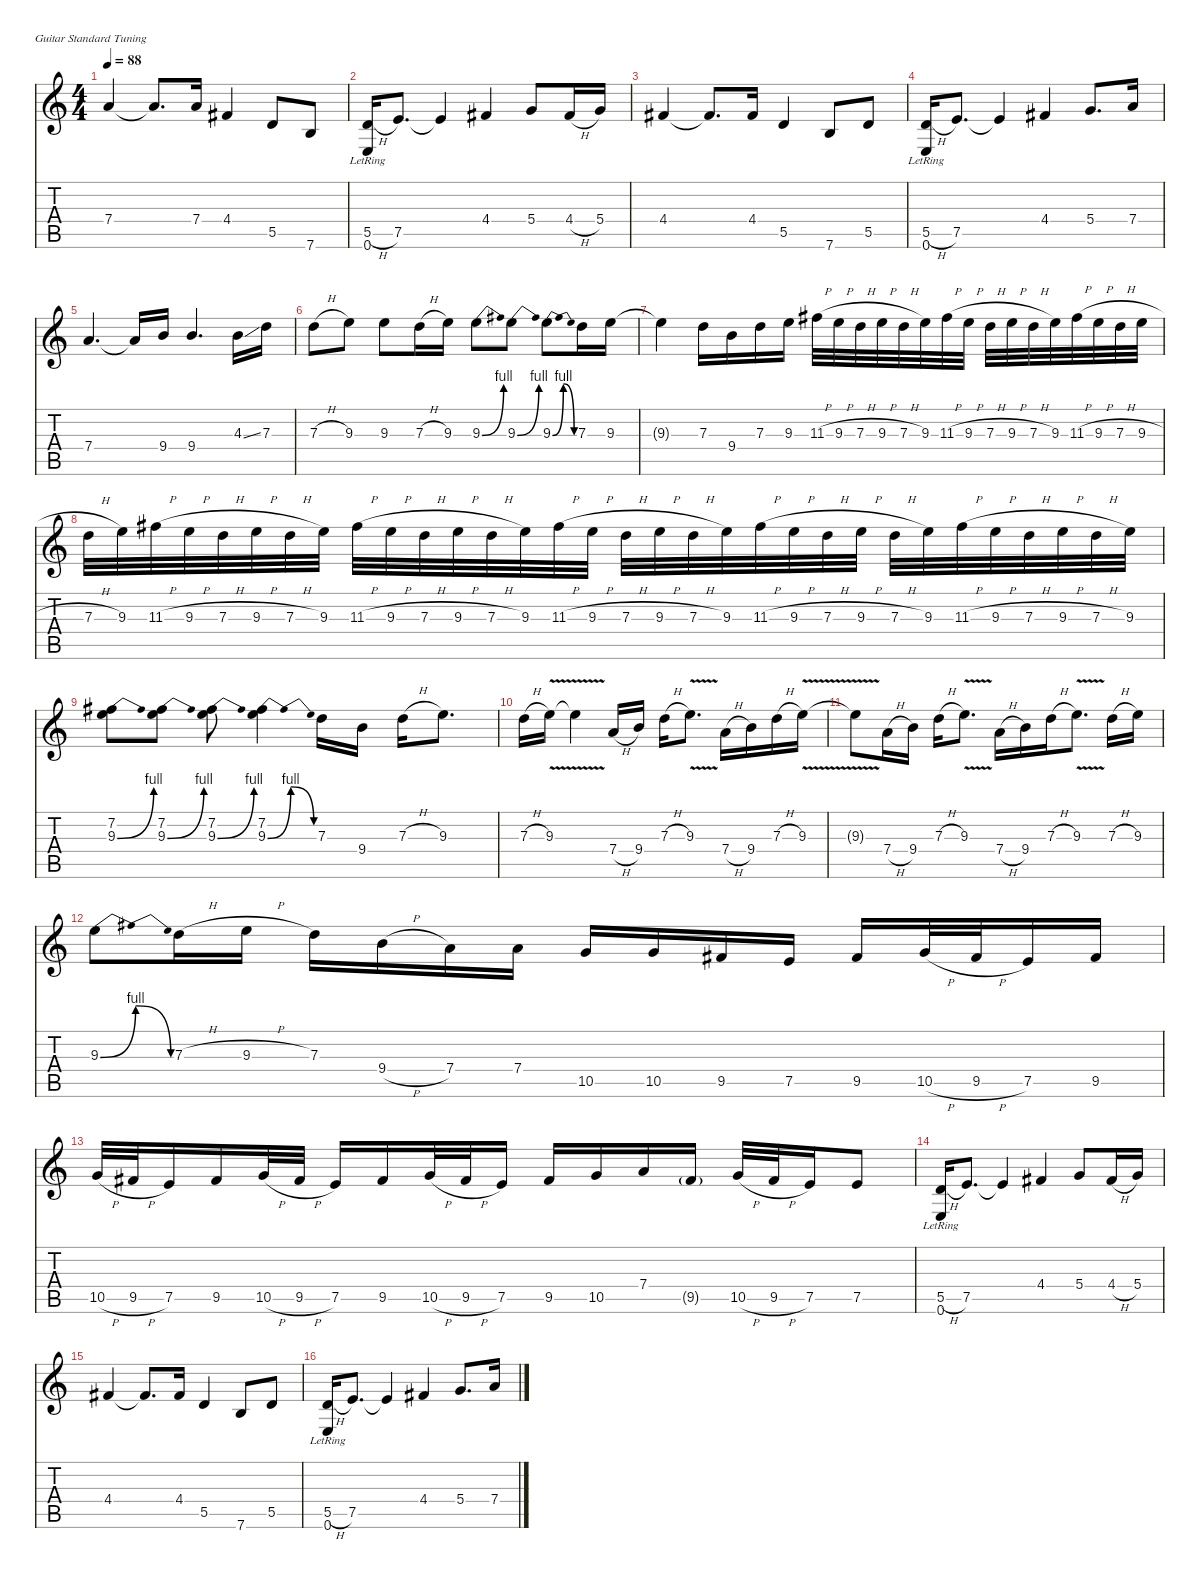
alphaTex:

\defaultSystemsLayout 4
\hideDynamics
\bracketExtendMode nobrackets
\singleTrackTrackNamePolicy hidden
\multiTrackTrackNamePolicy hidden
\firstSystemTrackNameMode fullname
\firstSystemTrackNameOrientation horizontal
\otherSystemsTrackNameOrientation horizontal
\track ("Guitar" "dist.guit.") {instrument distortionguitar}
\staff {score tabs}
\tuning (E4 B3 G3 D3 A2 E2)
\ts (4 4)
\tempo 88
\clef g2
\ks c
7.4.4{dy fff beam Up} 7.4{t}.8{d dy f beam Up} 7.4.16{dy fff beam Up} 4.4{acc #}.4{beam Up} 5.5.8{beam Up} 7.6.8{beam Up} |
(5.5{h} 0.6{lr}).16{beam Up} 7.5.8{d beam Up} 7.5{t}.4{dy f beam Up} 4.4{acc #}.4{dy fff beam Up} 5.4.8{beam Up} 4.4{h acc #}.16{beam Up} 5.4.16{beam Up} |
4.4{acc #}.4{beam Up} 4.4{t acc #}.8{d dy f beam Up} 4.4{acc #}.16{dy fff beam Up} 5.5.4{beam Up} 7.6.8{beam Up} 5.5.8{beam Up} |
(5.5{h} 0.6{lr}).16{beam Up} 7.5.8{d beam Up} 7.5{t}.4{dy f beam Up} 4.4{acc #}.4{dy fff beam Up} 5.4.8{d beam Up} 7.4.16{beam Up} |
7.4.4{d beam Up} 7.4{t}.16{dy f beam Up} 9.4.16{dy fff beam Up} 9.4.4{d beam Up} 4.3{ss}.16{beam Down} 7.3.16{beam Down} |
7.3{h}.8{beam Down} 9.3.8{beam Down} 9.3.8{beam Down} 7.3{h}.16{beam Down} 9.3.16{beam Down} 9.3{be (bend 0 0 30 4)}.8{beam Down} 9.3{be (bend 0 0 30 4)}.8{beam Down} 9.3{be (bendrelease 0 0 15 4 30 4 45 0)}.8{beam Down} 7.3.16{beam Down} 9.3.16{beam Down} |
9.3{t}.4{dy f beam Down} 7.3.16{dy fff beam Down} 9.4.16{beam Down} 7.3.16{beam Down} 9.3.16{beam Down} 11.3{h acc #}.32{beam Down} 9.3{h}.32{dy ff beam Down} 7.3{h}.32{beam Down} 9.3{h}.32{beam Down} 7.3{h}.32{beam Down} 9.3.32{beam Down} 11.3{h acc #}.32{dy fff beam Down} 9.3{h}.32{dy ff beam Down} 7.3{h}.32{beam Down} 9.3{h}.32{beam Down} 7.3{h}.32{beam Down} 9.3.32{beam Down} 11.3{h acc #}.32{dy fff beam Down} 9.3{h}.32{dy ff beam Down} 7.3{h}.32{beam Down} 9.3{h}.32{beam Down} |
7.3{h}.32{beam Down} 9.3.32{beam Down} 11.3{h acc #}.32{dy fff beam Down} 9.3{h}.32{dy ff beam Down} 7.3{h}.32{beam Down} 9.3{h}.32{beam Down} 7.3{h}.32{beam Down} 9.3.32{beam Down} 11.3{h acc #}.32{dy fff beam Down} 9.3{h}.32{dy ff beam Down} 7.3{h}.32{beam Down} 9.3{h}.32{beam Down} 7.3{h}.32{beam Down} 9.3.32{beam Down} 11.3{h acc #}.32{dy fff beam Down} 9.3{h}.32{dy ff beam Down} 7.3{h}.32{beam Down} 9.3{h}.32{beam Down} 7.3{h}.32{beam Down} 9.3.32{beam Down} 11.3{h acc #}.32{dy fff beam Down} 9.3{h}.32{dy ff beam Down} 7.3{h}.32{beam Down} 9.3{h}.32{beam Down} 7.3{h}.32{beam Down} 9.3.32{beam Down} 11.3{h acc #}.32{dy fff beam Down} 9.3{h}.32{dy ff beam Down} 7.3{h}.32{beam Down} 9.3{h}.32{beam Down} 7.3{h}.32{beam Down} 9.3.32{beam Down} |
(7.2{acc #} 9.3{be (bend 0 0 30 4)}).8{beam Down} (7.2{acc #} 9.3{be (bend 0 0 30 4)}).8{beam Down} (7.2{acc #} 9.3{be (bend 0 0 30 4)}).8{beam Down} (7.2{acc #} 9.3{be (bendrelease 0 0 15 4 30 4 45 0)}).4{beam Down} 7.3.16{dy fff beam Down} 9.4.16{beam Down} 7.3{h}.16{beam Down} 9.3.8{d beam Down} |
7.3{h}.16{beam Down} 9.3{v}.16{beam Down} 9.3{v t}.4{dy f beam Down} 7.4{h}.16{dy fff beam Up} 9.4.16{beam Up} 7.3{h}.16{beam Down} 9.3{v}.8{d beam Down} 7.4{h}.16{beam Down} 9.4.16{beam Down} 7.3{h}.16{beam Down} 9.3{v}.16{beam Down} |
9.3{v t}.8{dy f beam Down} 7.4{h}.16{dy fff beam Down} 9.4.16{beam Down} 7.3{h}.16{beam Down} 9.3{v}.8{d beam Down} 7.4{h}.16{beam Down} 9.4.16{beam Down} 7.3{h}.16{beam Down} 9.3{v}.8{d beam Down} 7.3{h}.16{beam Down} 9.3.16{beam Down} |
9.3{be (bendrelease 0 0 15 4 30 4 45 0)}.8{beam Down} 7.3{h}.16{beam Down} 9.3{h}.16{beam Down} 7.3.16{beam Down} 9.4{h}.16{beam Down} 7.4.16{beam Down} 7.4.16{beam Down} 10.5.16{beam Up} 10.5.16{beam Up} 9.5{acc #}.16{beam Up} 7.5.16{beam Up} 9.5{acc #}.16{beam Up} 10.5{h}.32{beam Up} 9.5{h acc #}.32{beam Up} 7.5.16{beam Up} 9.5{acc #}.16{beam Up} |
10.5{h}.32{beam Up} 9.5{h acc #}.32{beam Up} 7.5.16{beam Up} 9.5{acc #}.16{beam Up} 10.5{h}.32{beam Up} 9.5{h acc #}.32{beam Up} 7.5.16{beam Up} 9.5{acc #}.16{beam Up} 10.5{h}.32{beam Up} 9.5{h acc #}.32{beam Up} 7.5.16{beam Up} 9.5{acc #}.16{beam Up} 10.5.16{beam Up} 7.4.16{beam Up} 9.5{g acc #}.16{beam Up} 10.5{h}.32{beam Up} 9.5{h acc #}.32{beam Up} 7.5.16{beam Up} 7.5.8{beam Up} |
(5.5{h} 0.6{lr}).16{beam Up} 7.5.8{d beam Up} 7.5{t}.4{dy f beam Up} 4.4{acc #}.4{dy fff beam Up} 5.4.8{beam Up} 4.4{h acc #}.16{beam Up} 5.4.16{beam Up} |
4.4{acc #}.4{beam Up} 4.4{t acc #}.8{d dy f beam Up} 4.4{acc #}.16{dy fff beam Up} 5.5.4{beam Up} 7.6.8{beam Up} 5.5.8{beam Up} |
(5.5{h} 0.6{lr}).16{beam Up} 7.5.8{d beam Up} 7.5{t}.4{dy f beam Up} 4.4{acc #}.4{dy fff beam Up} 5.4.8{d beam Up} 7.4.16{beam Up}
